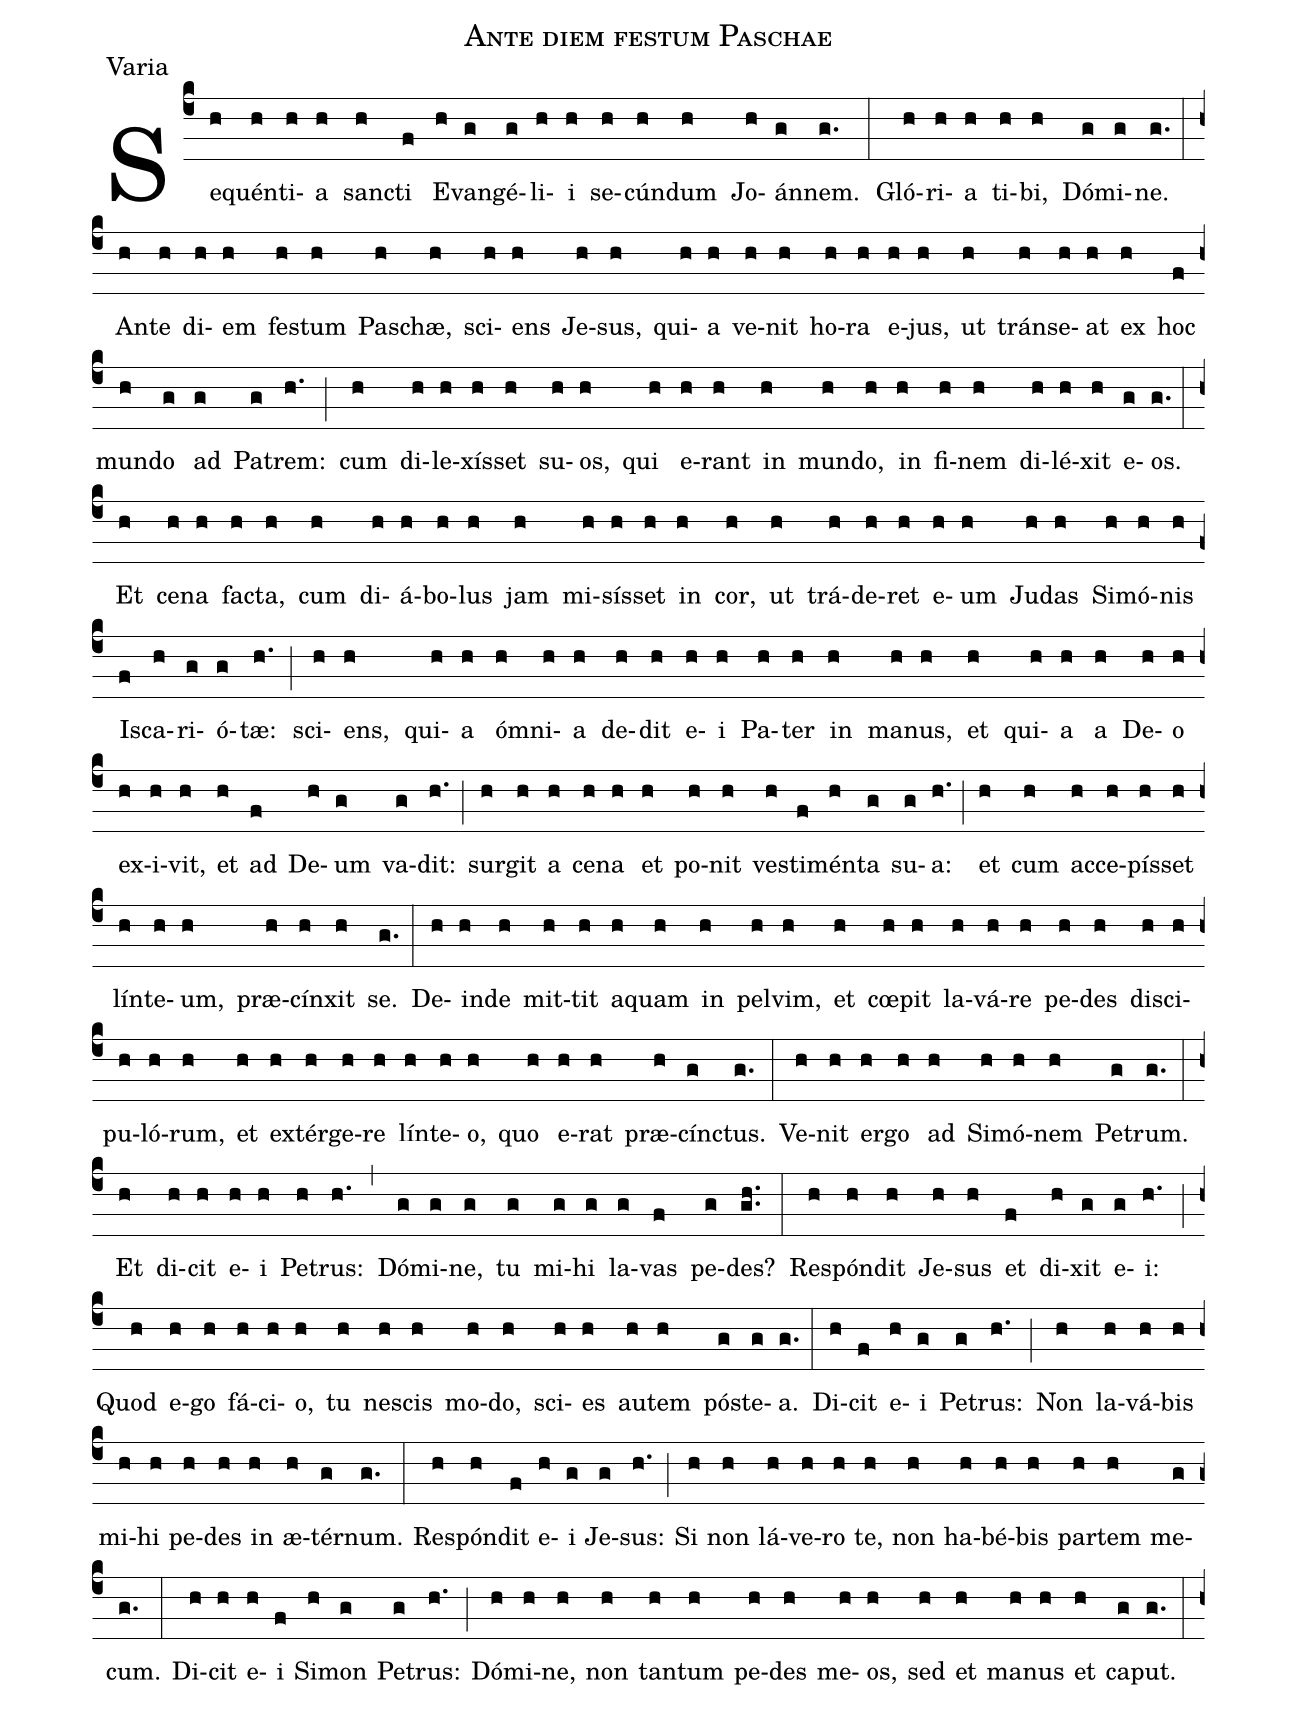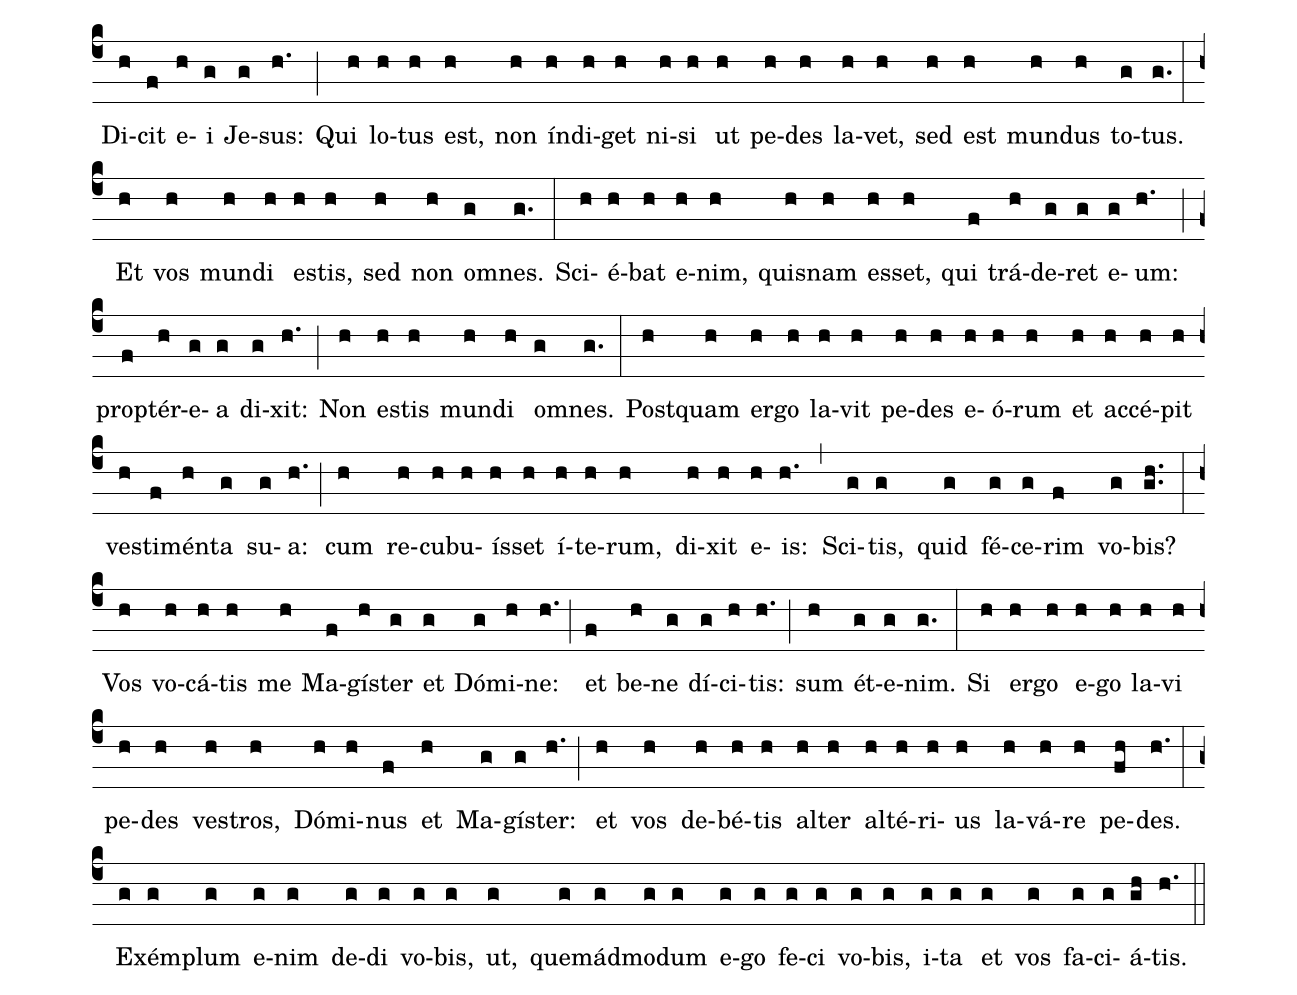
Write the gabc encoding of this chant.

name:Ante diem festum Paschae;
office-part:Varia;
%%
(c4) Se(h)quén(h)ti(h)a(h) sanc(h)ti(f) E(h)van(g)gé(g)li(h)i(h) se(h)cún(h)dum(h) Jo(h)án(g)nem.(g.) (:) Gló(h)ri(h)a(h) ti(h)bi,(h) Dó(g)mi(g)ne.(g.) (:) An(h)te(h) di(h)em(h) fes(h)tum(h) Pas(h)chæ,(h) sci(h)ens(h) Je(h)sus,(h) qui(h)a(h) ve(h)nit(h) ho(h)ra(h) e(h)jus,(h) ut(h) tráns(h)e(h)at(h) ex(h) hoc(f) mun(h)do(g) ad(g) Pa(g)trem:(h.) (;) cum(h) di(h)le(h)xís(h)set(h) su(h)os,(h) qui(h) e(h)rant(h) in(h) mun(h)do,(h) in(h) fi(h)nem(h) di(h)lé(h)xit(h) e(g)os.(g.) (:) Et(h) ce(h)na(h) fac(h)ta,(h) cum(h) di(h)á(h)bo(h)lus(h) jam(h) mi(h)sís(h)set(h) in(h) cor,(h) ut(h) trá(h)de(h)ret(h) e(h)um(h) Ju(h)das(h) Si(h)mó(h)nis(h) Is(f)ca(h)ri(g)ó(g)tæ:(h.) (;) sci(h)ens,(h) qui(h)a(h) óm(h)ni(h)a(h) de(h)dit(h) e(h)i(h) Pa(h)ter(h) in(h) ma(h)nus,(h) et(h) qui(h)a(h) a(h) De(h)o(h) ex(h)i(h)vit,(h) et(h) ad(f) De(h)um(g) va(g)dit:(h.) (;) sur(h)git(h) a(h) ce(h)na(h) et(h) po(h)nit(h) ves(h)ti(f)mén(h)ta(g) su(g)a:(h.) (;) et(h) cum(h) ac(h)ce(h)pís(h)set(h) lín(h)te(h)um,(h) præ(h)cín(h)xit(h) se.(g.) (:) De(h)in(h)de(h) mit(h)tit(h) a(h)quam(h) in(h) pel(h)vim,(h) et(h) cœ(h)pit(h) la(h)vá(h)re(h) pe(h)des(h) di(h)sci(h)pu(h)ló(h)rum,(h) et(h) ex(h)tér(h)ge(h)re(h) lín(h)te(h)o,(h) quo(h) e(h)rat(h) præ(h)cínc(g)tus.(g.) (:) Ve(h)nit(h) er(h)go(h) ad(h) Si(h)mó(h)nem(h) Pe(g)trum.(g.) (:) Et(h) di(h)cit(h) e(h)i(h) Pe(h)trus:(h.) (,) Dó(g)mi(g)ne,(g) tu(g) mi(g)hi(g) la(g)vas(f) pe(g)des?(gh..) (:) Re(h)spón(h)dit(h) Je(h)sus(h) et(f) di(h)xit(g) e(g)i:(h.) (;) Quod(h) e(h)go(h) fá(h)ci(h)o,(h) tu(h) ne(h)scis(h) mo(h)do,(h) sci(h)es(h) au(h)tem(h) póst(g)e(g)a.(g.) (:) Di(h)cit(f) e(h)i(g) Pe(g)trus:(h.) (;) Non(h) la(h)vá(h)bis(h) mi(h)hi(h) pe(h)des(h) in(h) æ(h)tér(g)num.(g.) (:) Re(h)spón(h)dit(f) e(h)i(g) Je(g)sus:(h.) (;) Si(h) non(h) lá(h)ve(h)ro(h) te,(h) non(h) ha(h)bé(h)bis(h) par(h)tem(h) me(g)cum.(g.) (:) Di(h)cit(h) e(h)i(f) Si(h)mon(g) Pe(g)trus:(h.) (;) Dó(h)mi(h)ne,(h) non(h) tan(h)tum(h) pe(h)des(h) me(h)os,(h) sed(h) et(h) ma(h)nus(h) et(h) ca(g)put.(g.) (:) Di(h)cit(f) e(h)i(g) Je(g)sus:(h.) (;) Qui(h) lo(h)tus(h) est,(h) non(h) índ(h)i(h)get(h) ni(h)si(h) ut(h) pe(h)des(h) la(h)vet,(h) sed(h) est(h) mun(h)dus(h) to(g)tus.(g.) (:) Et(h) vos(h) mun(h)di(h) es(h)tis,(h) sed(h) non(h) om(g)nes.(g.) (:) Sci(h)é(h)bat(h) e(h)nim,(h) quis(h)nam(h) es(h)set,(h) qui(f) trá(h)de(g)ret(g) e(g)um:(h.) (;) prop(f)tér(h)e(g)a(g) di(g)xit:(h.) (;) Non(h) es(h)tis(h) mun(h)di(h) om(g)nes.(g.) (:) Post(h)quam(h) er(h)go(h) la(h)vit(h) pe(h)des(h) e(h)ó(h)rum(h) et(h) ac(h)cé(h)pit(h) ves(h)ti(f)mén(h)ta(g) su(g)a:(h.) (;) cum(h) re(h)cu(h)bu(h)ís(h)set(h) í(h)te(h)rum,(h) di(h)xit(h) e(h)is:(h.) (,) Sci(g)tis,(g) quid(g) fé(g)ce(g)rim(f) vo(g)bis?(gh..) (:) Vos(h) vo(h)cá(h)tis(h) me(h) Ma(f)gís(h)ter(g) et(g) Dó(g)mi(h)ne:(h.) (;) et(f) be(h)ne(g) dí(g)ci(h)tis:(h.) (;) sum(h) ét(g)e(g)nim.(g.) (:) Si(h) er(h)go(h) e(h)go(h) la(h)vi(h) pe(h)des(h) ves(h)tros,(h) Dó(h)mi(h)nus(f) et(h) Ma(g)gís(g)ter:(h.) (;) et(h) vos(h) de(h)bé(h)tis(h) al(h)ter(h) al(h)té(h)ri(h)us(h) la(h)vá(h)re(h) pe(fh)des.(h.) (:) Ex(g)ém(g)plum(g) e(g)nim(g) de(g)di(g) vo(g)bis,(g) ut,(g) quem(g)ád(g)mo(g)dum(g) e(g)go(g) fe(g)ci(g) vo(g)bis,(g) i(g)ta(g) et(g) vos(g) fa(g)ci(g)á(gh)tis.(h.) (::)
